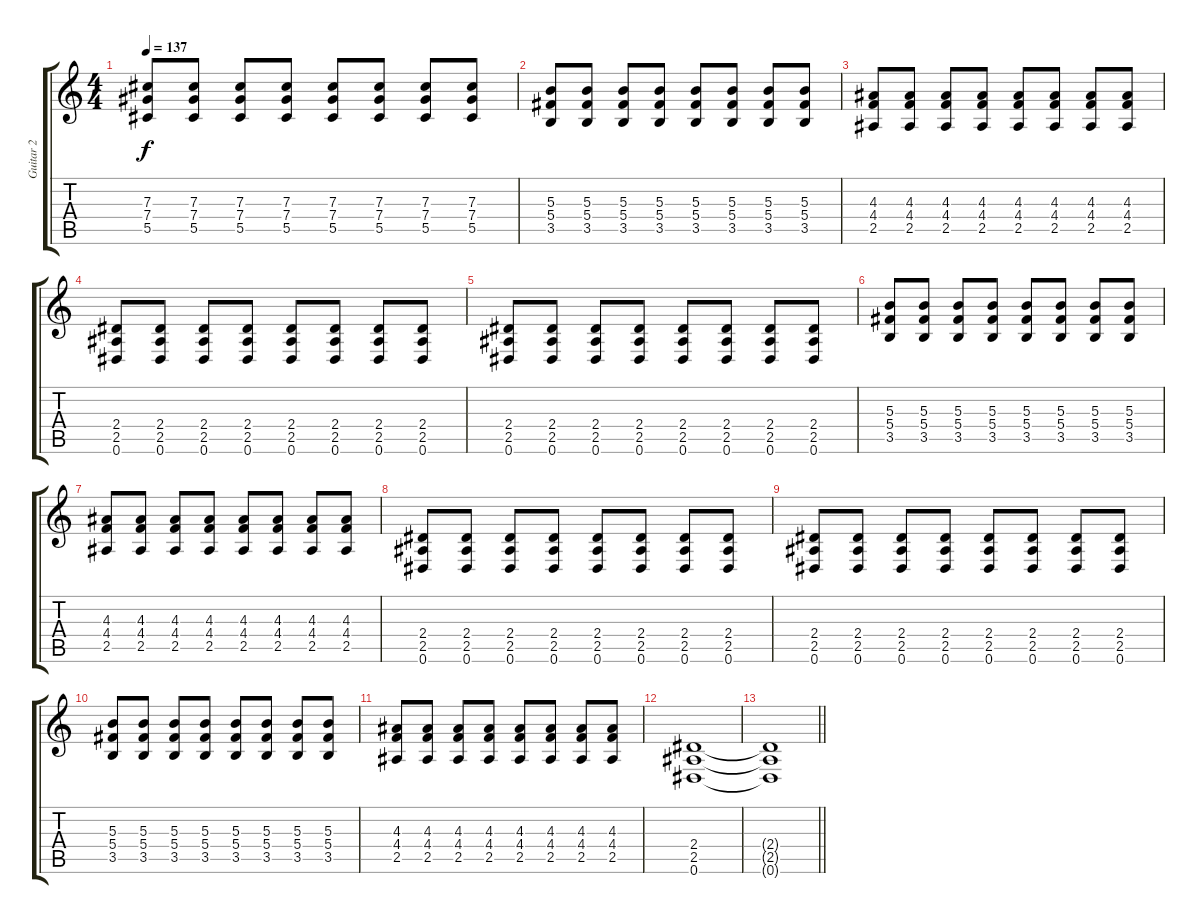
\track ("Guitar 2" "Guitar 2") {instrument distortionguitar}
\staff {score tabs}
\tuning (Eb4 Bb3 Gb3 Db3 Ab2 Eb2) {hide}
\ts (4 4)
\tempo 137
\clef g2
\ks c
(7.3 7.4 5.5).8{dy f} (7.3 7.4 5.5).8 (7.3 7.4 5.5).8 (7.3 7.4 5.5).8 (7.3 7.4 5.5).8 (7.3 7.4 5.5).8 (7.3 7.4 5.5).8 (7.3 7.4 5.5).8 |
(5.3 5.4 3.5).8 (5.3 5.4 3.5).8 (5.3 5.4 3.5).8 (5.3 5.4 3.5).8 (5.3 5.4 3.5).8 (5.3 5.4 3.5).8 (5.3 5.4 3.5).8 (5.3 5.4 3.5).8 |
(4.3 4.4 2.5).8 (4.3 4.4 2.5).8 (4.3 4.4 2.5).8 (4.3 4.4 2.5).8 (4.3 4.4 2.5).8 (4.3 4.4 2.5).8 (4.3 4.4 2.5).8 (4.3 4.4 2.5).8 |
(2.4 2.5 0.6).8 (2.4 2.5 0.6).8 (2.4 2.5 0.6).8 (2.4 2.5 0.6).8 (2.4 2.5 0.6).8 (2.4 2.5 0.6).8 (2.4 2.5 0.6).8 (2.4 2.5 0.6).8 |
(2.4 2.5 0.6).8 (2.4 2.5 0.6).8 (2.4 2.5 0.6).8 (2.4 2.5 0.6).8 (2.4 2.5 0.6).8 (2.4 2.5 0.6).8 (2.4 2.5 0.6).8 (2.4 2.5 0.6).8 |
(5.3 5.4 3.5).8 (5.3 5.4 3.5).8 (5.3 5.4 3.5).8 (5.3 5.4 3.5).8 (5.3 5.4 3.5).8 (5.3 5.4 3.5).8 (5.3 5.4 3.5).8 (5.3 5.4 3.5).8 |
(4.3 4.4 2.5).8 (4.3 4.4 2.5).8 (4.3 4.4 2.5).8 (4.3 4.4 2.5).8 (4.3 4.4 2.5).8 (4.3 4.4 2.5).8 (4.3 4.4 2.5).8 (4.3 4.4 2.5).8 |
(2.4 2.5 0.6).8 (2.4 2.5 0.6).8 (2.4 2.5 0.6).8 (2.4 2.5 0.6).8 (2.4 2.5 0.6).8 (2.4 2.5 0.6).8 (2.4 2.5 0.6).8 (2.4 2.5 0.6).8 |
(2.4 2.5 0.6).8 (2.4 2.5 0.6).8 (2.4 2.5 0.6).8 (2.4 2.5 0.6).8 (2.4 2.5 0.6).8 (2.4 2.5 0.6).8 (2.4 2.5 0.6).8 (2.4 2.5 0.6).8 |
(5.3 5.4 3.5).8 (5.3 5.4 3.5).8 (5.3 5.4 3.5).8 (5.3 5.4 3.5).8 (5.3 5.4 3.5).8 (5.3 5.4 3.5).8 (5.3 5.4 3.5).8 (5.3 5.4 3.5).8 |
(4.3 4.4 2.5).8 (4.3 4.4 2.5).8 (4.3 4.4 2.5).8 (4.3 4.4 2.5).8 (4.3 4.4 2.5).8 (4.3 4.4 2.5).8 (4.3 4.4 2.5).8 (4.3 4.4 2.5).8 |
(2.4 2.5 0.6).1 |
\barLineRight lightlight
(2.4{t} 2.5{t} 0.6{t}).1
